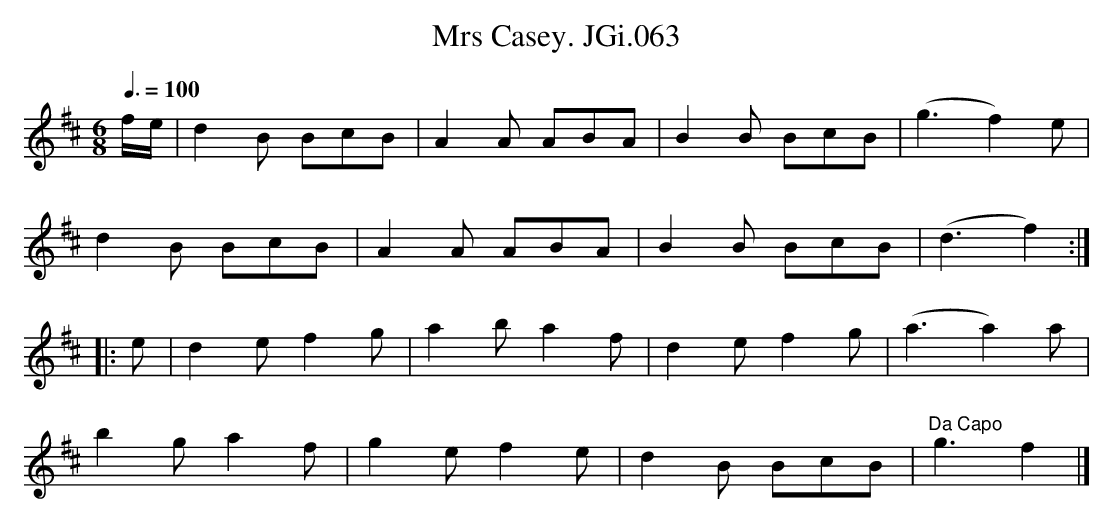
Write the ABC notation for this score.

X:1
T:Mrs Casey. JGi.063
M:6/8
L:1/8
Q:3/8=100
K:D
f/e/|d2B BcB|A2A ABA|B2B BcB|(g3f2)e|
d2B BcB|A2A ABA|B2B BcB|(d3f2):|
|:e|d2ef2g|a2ba2f|d2ef2g|(a3a2) a|
b2ga2f|g2ef2e|d2B BcB|"Da Capo"g3f2|]
